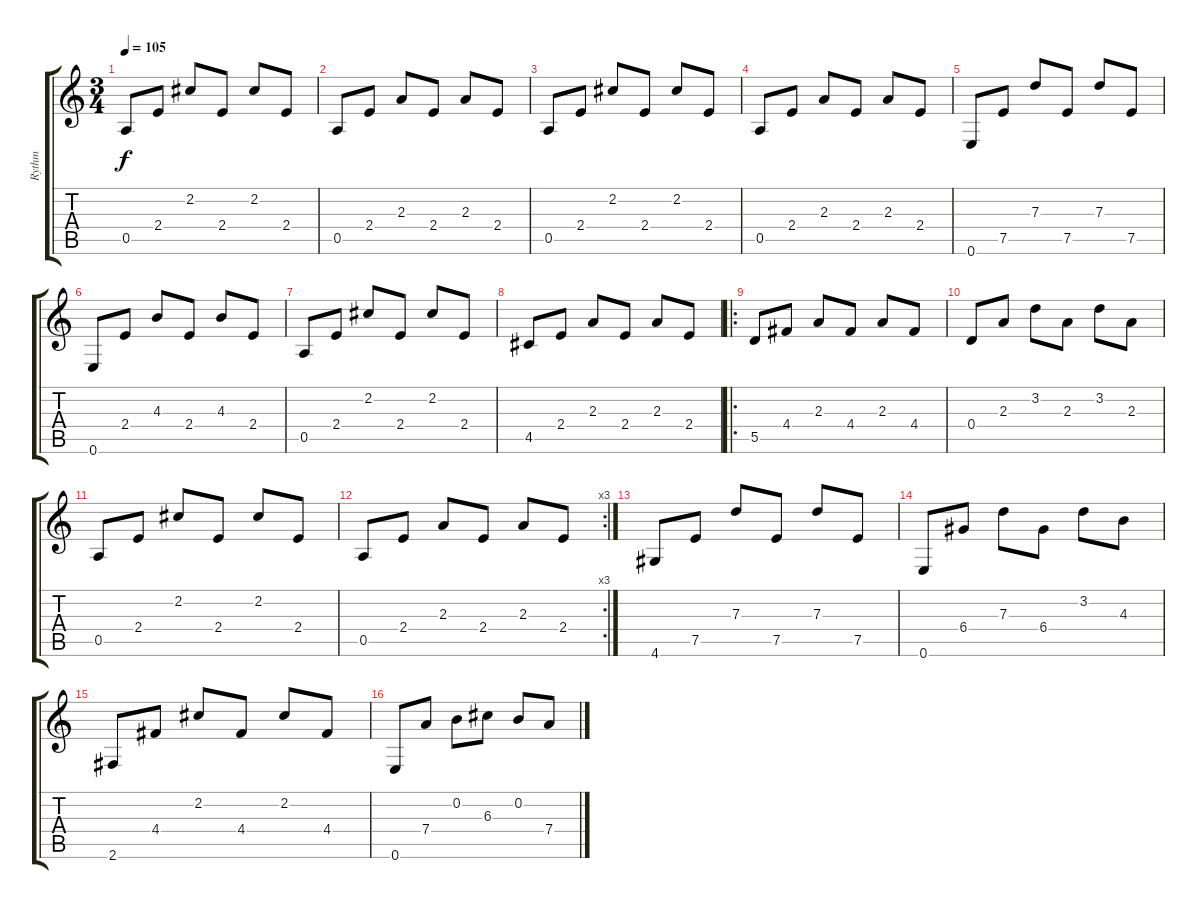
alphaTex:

\track ("Rythm" "Rythm") {instrument overdrivenguitar}
\staff {score tabs}
\tuning (E4 B3 G3 D3 A2 E2) {hide}
\ts (3 4)
\tempo 105
\clef g2
\ks c
0.5.8{dy f} 2.4.8 2.2.8 2.4.8 2.2.8 2.4.8 |
0.5.8 2.4.8 2.3.8 2.4.8 2.3.8 2.4.8 |
0.5.8 2.4.8 2.2.8 2.4.8 2.2.8 2.4.8 |
0.5.8 2.4.8 2.3.8 2.4.8 2.3.8 2.4.8 |
0.6.8 7.5.8 7.3.8 7.5.8 7.3.8 7.5.8 |
0.6.8 2.4.8 4.3.8 2.4.8 4.3.8 2.4.8 |
0.5.8 2.4.8 2.2.8 2.4.8 2.2.8 2.4.8 |
4.5.8 2.4.8 2.3.8 2.4.8 2.3.8 2.4.8 |
\ro
5.5.8 4.4.8 2.3.8 4.4.8 2.3.8 4.4.8 |
0.4.8 2.3.8 3.2.8 2.3.8 3.2.8 2.3.8 |
0.5.8 2.4.8 2.2.8 2.4.8 2.2.8 2.4.8 |
\rc 3
0.5.8 2.4.8 2.3.8 2.4.8 2.3.8 2.4.8 |
4.6.8 7.5.8 7.3.8 7.5.8 7.3.8 7.5.8 |
0.6.8 6.4.8 7.3.8 6.4.8 3.2.8 4.3.8 |
2.6.8 4.4.8 2.2.8 4.4.8 2.2.8 4.4.8 |
0.6.8 7.4.8 0.2.8 6.3.8 0.2.8 7.4.8
